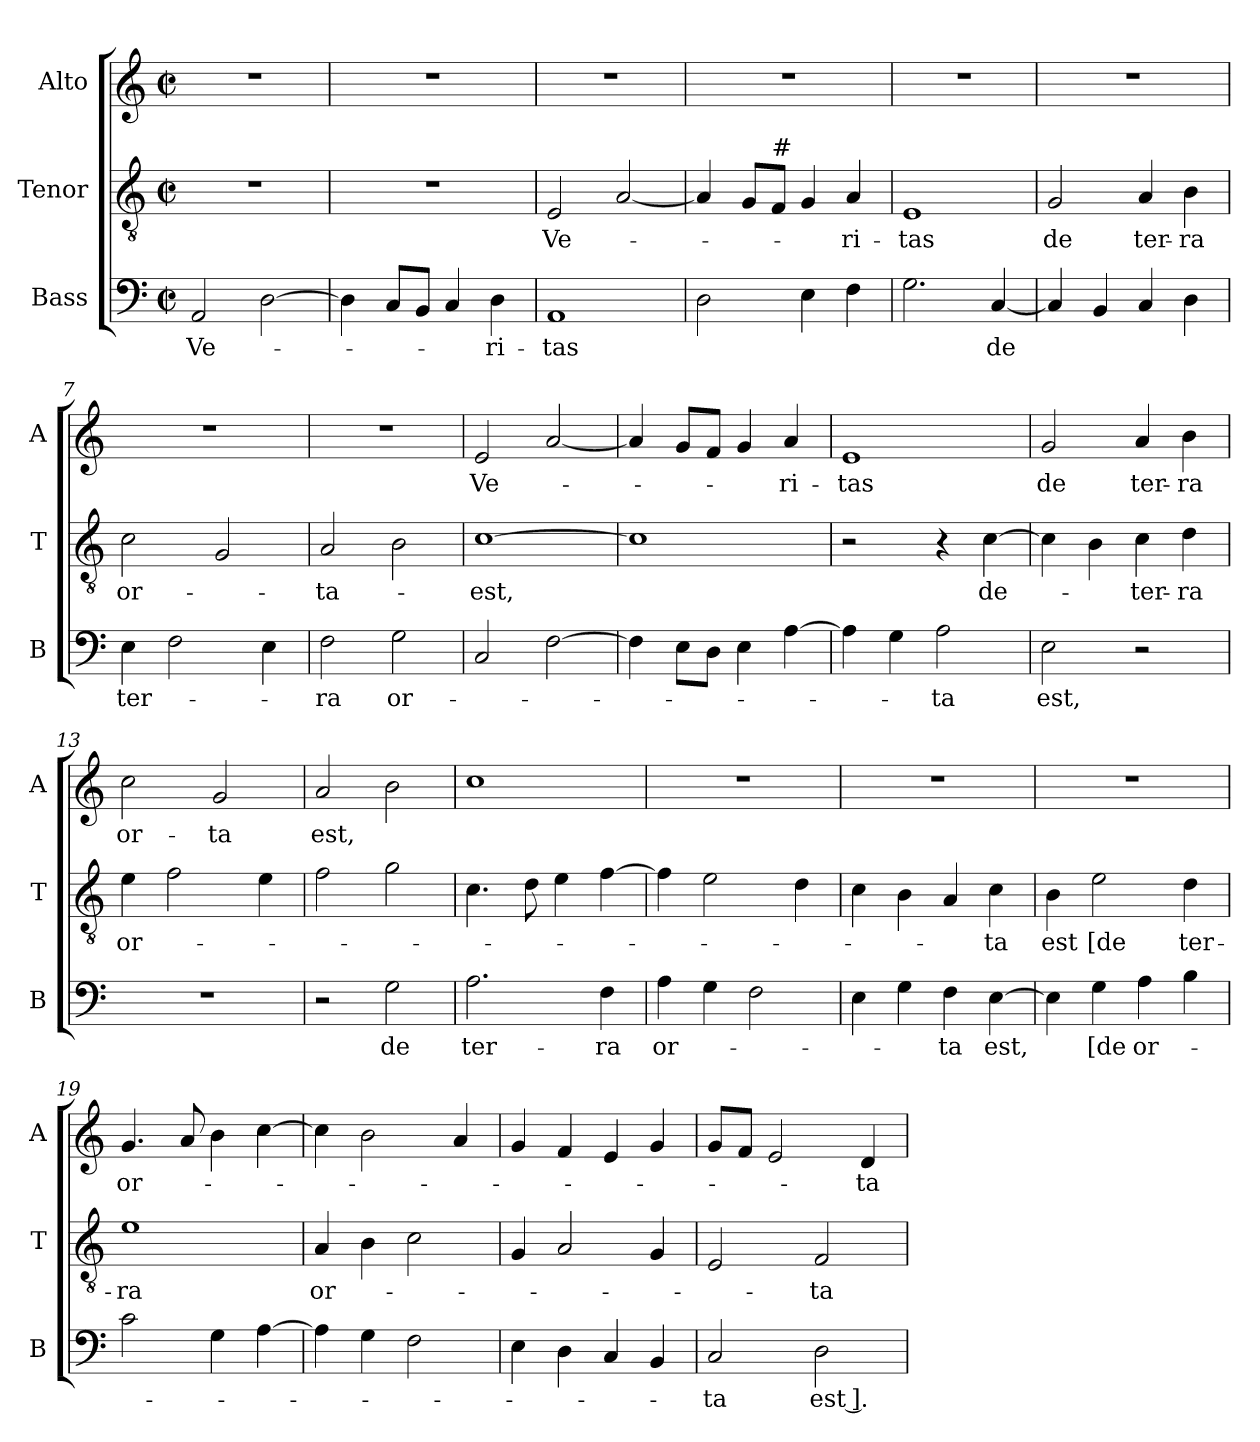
**kern	**text	**kern	**text	**kern	**text
*part3	*part3	*part2	*part2	*part1	*part1
*staff3	*staff3	*staff2	*staff2	*staff1	*staff1
*I"Bass	*	*I"Tenor	*	*I"Alto	*
*I'B	*	*I'T	*	*I'A	*
*clefF4	*	*clefGv2	*	*clefG2	*
*k[]	*	*k[]	*	*k[]	*
*C:	*	*C:	*	*C:	*
*M2/2	*	*M2/2	*	*M2/2	*
*met(c|)	*	*met(c|)	*	*met(c|)	*
=1	=1	=1	=1	=1	=1
!	!LO:LY:b	!	!	!	!
2AA/	Ve-	1r	.	1r	.
[2D\	.	.	.	.	.
=2	=2	=2	=2	=2	=2
4D\]	.	1r	.	1r	.
8C/L	.	.	.	.	.
8BB/J	.	.	.	.	.
4C/	.	.	.	.	.
!	!LO:LY:b	!	!	!	!
4D\	-ri-	.	.	.	.
=3	=3	=3	=3	=3	=3
!	!LO:LY:b	!	!LO:LY:b	!	!
1AA	-tas	2E/	Ve-	1r	.
.	.	[2A/	.	.	.
=4	=4	=4	=4	=4	=4
2D\	.	4A/]	.	1r	.
.	.	8G/L	.	.	.
!	!	!LO:TX:a:t=#	!	!	!
.	.	8F/J	.	.	.
4E\	.	4G/	.	.	.
!	!	!	!LO:LY:b	!	!
4F\	.	4A/	-ri-	.	.
=5	=5	=5	=5	=5	=5
!	!	!	!LO:LY:b	!	!
2.G\	.	1E	-tas	1r	.
!	!LO:LY:b	!	!	!	!
[4C/	de	.	.	.	.
!!LO:LB:g=z
=6	=6	=6	=6	=6	=6
!	!	!	!LO:LY:b	!	!
4C/]	.	2G/	de	1r	.
4BB/	.	.	.	.	.
!	!	!	!LO:LY:b	!	!
4C/	.	4A/	ter-	.	.
!	!	!	!LO:LY:b	!	!
4D\	.	4B\	-ra	.	.
=7	=7	=7	=7	=7	=7
!	!LO:LY:b	!	!LO:LY:b	!	!
4E\	ter-	2c\	or-	1r	.
2F\	.	.	.	.	.
.	.	2G/	.	.	.
4E\	.	.	.	.	.
=8	=8	=8	=8	=8	=8
!	!LO:LY:b	!	!LO:LY:b	!	!
2F\	-ra	2A/	-ta-	1r	.
!	!LO:LY:b	!	!	!	!
2G\	or-	2B\	.	.	.
=9	=9	=9	=9	=9	=9
!	!	!	!LO:LY:b	!	!LO:LY:b
2C/	.	[1c	-est,	2e/	Ve-
[2F\	.	.	.	[2a/	.
=10	=10	=10	=10	=10	=10
4F\]	.	1c]	.	4a/]	.
8E\L	.	.	.	8g/L	.
8D\J	.	.	.	8f/J	.
4E\	.	.	.	4g/	.
!	!	!	!	!	!LO:LY:b
[4A\	.	.	.	4a/	-ri-
=11	=11	=11	=11	=11	=11
!	!	!	!	!	!LO:LY:b
4A\]	.	2r	.	1e	-tas
4G\	.	.	.	.	.
!	!LO:LY:b	!	!	!	!
2A\	-ta	4r	.	.	.
!	!	!	!LO:LY:b	!	!
.	.	[4c\	de-	.	.
!!LO:PB:g=z
=12	=12	=12	=12	=12	=12
!	!LO:LY:b	!	!	!	!LO:LY:b
2E\	est,	4c\]	.	2g/	de
.	.	4B\	.	.	.
!	!	!	!LO:LY:b	!	!LO:LY:b
2r	.	4c\	-ter-	4a/	ter-
!	!	!	!LO:LY:b	!	!LO:LY:b
.	.	4d\	-ra	4b\	-ra
=13	=13	=13	=13	=13	=13
!	!	!	!LO:LY:b	!	!LO:LY:b
1r	.	4e\	or-	2cc\	or-
.	.	2f\	.	.	.
!	!	!	!	!	!LO:LY:b
.	.	.	.	2g/	-ta
.	.	4e\	.	.	.
=14	=14	=14	=14	=14	=14
!	!	!	!	!	!LO:LY:b
2r	.	2f\	.	2a/	est,
!	!LO:LY:b	!	!	!	!
2G\	de	2g\	.	2b\	.
=15	=15	=15	=15	=15	=15
!	!LO:LY:b	!	!	!	!
2.A\	ter-	4.c\	.	1cc	.
.	.	8d\	.	.	.
.	.	4e\	.	.	.
!	!LO:LY:b	!	!	!	!
4F\	-ra	[4f\	.	.	.
=16	=16	=16	=16	=16	=16
!	!LO:LY:b	!	!	!	!
4A\	or-	4f\]	.	1r	.
4G\	.	2e\	.	.	.
2F\	.	.	.	.	.
.	.	4d\	.	.	.
=17	=17	=17	=17	=17	=17
4E\	.	4c\	.	1r	.
4G\	.	4B\	.	.	.
!	!LO:LY:b	!	!	!	!
4F\	-ta	4A/	.	.	.
!	!LO:LY:b	!	!LO:LY:b	!	!
[4E\	est,	4c\	-ta	.	.
!!LO:LB:g=z
=18	=18	=18	=18	=18	=18
!	!	!	!LO:LY:b	!	!
4E\]	.	4B\	est	1r	.
!	!LO:LY:b	!	!LO:LY:b	!	!
4G\	[de	2e\	[de	.	.
!	!LO:LY:b	!	!	!	!
4A\	or-	.	.	.	.
!	!	!	!LO:LY:b	!	!
4B\	.	4d\	ter-	.	.
=19	=19	=19	=19	=19	=19
!	!	!	!LO:LY:b	!	!LO:LY:b
2c\	.	1e	-ra	4.g/	or-
.	.	.	.	8a/	.
4G\	.	.	.	4b\	.
[4A\	.	.	.	[4cc\	.
=20	=20	=20	=20	=20	=20
!	!	!	!LO:LY:b	!	!
4A\]	.	4A/	or-	4cc\]	.
4G\	.	4B\	.	2b\	.
2F\	.	2c\	.	.	.
.	.	.	.	4a/	.
=21	=21	=21	=21	=21	=21
4E\	.	4G/	.	4g/	.
4D\	.	2A/	.	4f/	.
4C/	.	.	.	4e/	.
4BB/	.	4G/	.	4g/	.
=22	=22	=22	=22	=22	=22
!	!LO:LY:b	!	!	!	!
2C/	-ta	2E/	.	8g/L	.
.	.	.	.	8f/J	.
.	.	.	.	2e/	.
!	!LO:LY:b	!	!LO:LY:b	!	!
2D\	est ].	2F/	-ta-	.	.
!	!	!	!	!	!LO:LY:b
.	.	.	.	4d/	-ta
=	=	=	=	=	=
*-	*-	*-	*-	*-	*-
